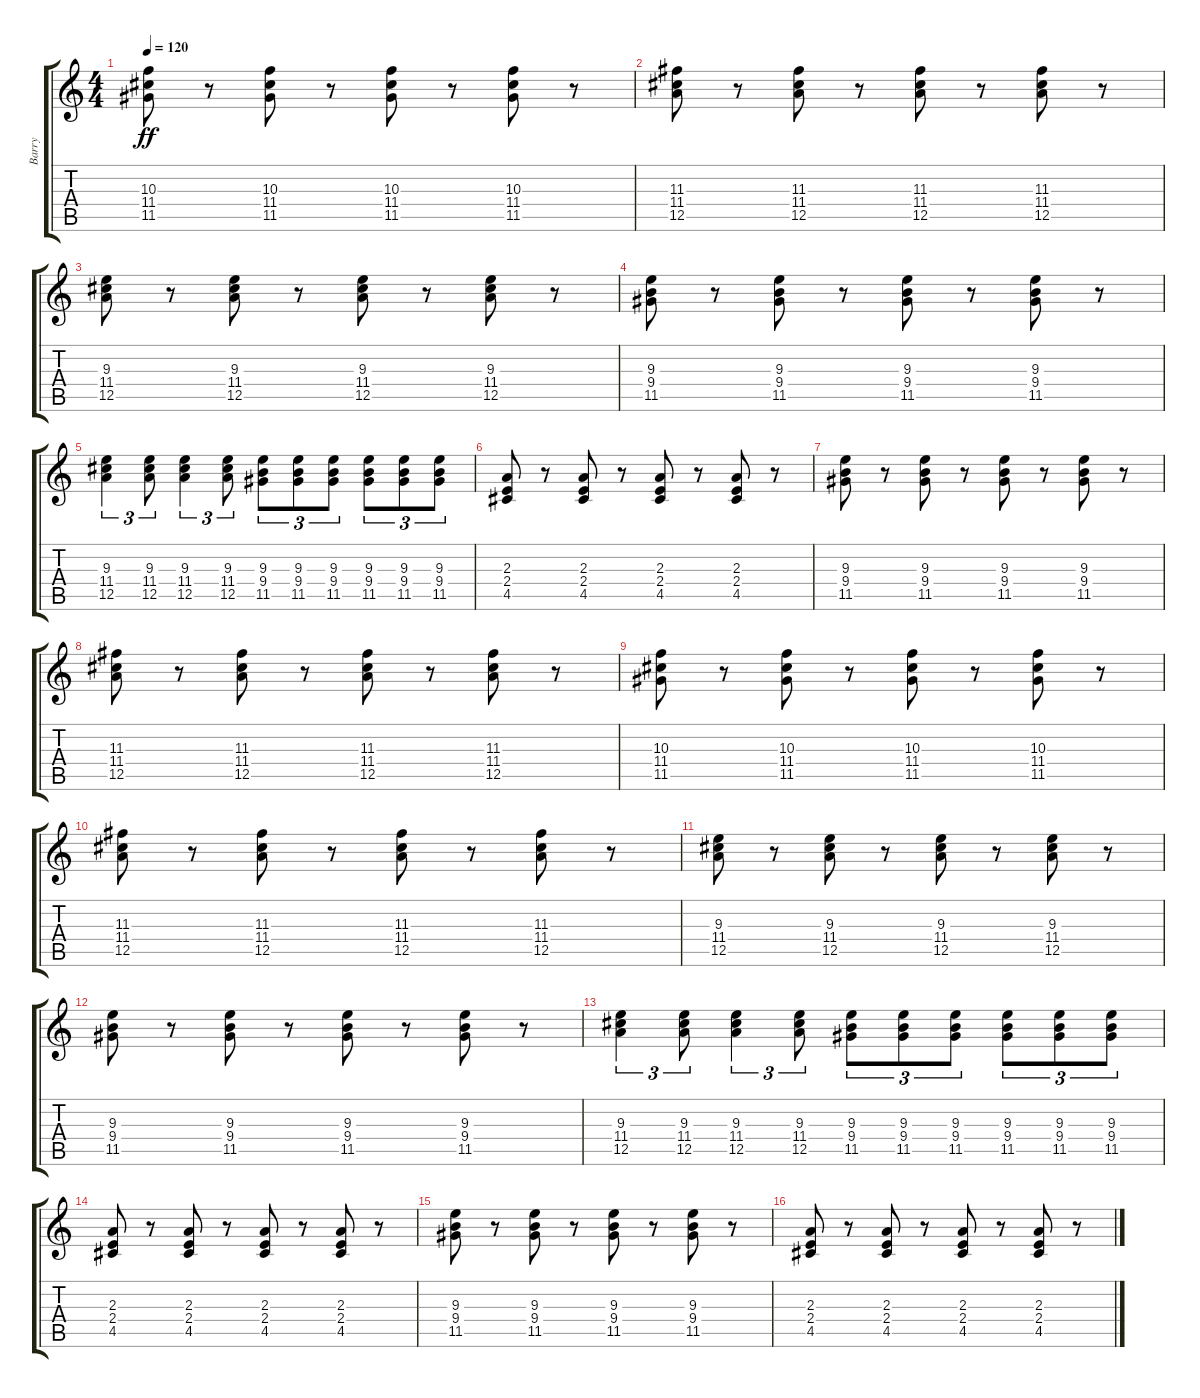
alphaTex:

\track ("Barry" "Barry") {instrument overdrivenguitar}
\staff {score tabs}
\tuning (E4 B3 G3 D3 A2 E2) {hide}
\ts (4 4)
\tempo 120
\clef g2
\ks c
(10.3 11.4 11.5).8{dy ff} r.8 (10.3 11.4 11.5).8 r.8 (10.3 11.4 11.5).8 r.8 (10.3 11.4 11.5).8 r.8 |
(11.3 11.4 12.5).8 r.8 (11.3 11.4 12.5).8 r.8 (11.3 11.4 12.5).8 r.8 (11.3 11.4 12.5).8 r.8 |
(9.3 11.4 12.5).8 r.8 (9.3 11.4 12.5).8 r.8 (9.3 11.4 12.5).8 r.8 (9.3 11.4 12.5).8 r.8 |
(9.3 9.4 11.5).8 r.8 (9.3 9.4 11.5).8 r.8 (9.3 9.4 11.5).8 r.8 (9.3 9.4 11.5).8 r.8 |
(9.3 11.4 12.5).4{tu (3 2)} (9.3 11.4 12.5).8{tu (3 2)} (9.3 11.4 12.5).4{tu (3 2)} (9.3 11.4 12.5).8{tu (3 2)} (9.3 9.4 11.5).8{tu (3 2)} (9.3 9.4 11.5).8{tu (3 2)} (9.3 9.4 11.5).8{tu (3 2)} (9.3 9.4 11.5).8{tu (3 2)} (9.3 9.4 11.5).8{tu (3 2)} (9.3 9.4 11.5).8{tu (3 2)} |
(2.3 2.4 4.5).8 r.8 (2.3 2.4 4.5).8 r.8 (2.3 2.4 4.5).8 r.8 (2.3 2.4 4.5).8 r.8 |
(9.3 9.4 11.5).8 r.8 (9.3 9.4 11.5).8 r.8 (9.3 9.4 11.5).8 r.8 (9.3 9.4 11.5).8 r.8 |
(11.3 11.4 12.5).8 r.8 (11.3 11.4 12.5).8 r.8 (11.3 11.4 12.5).8 r.8 (11.3 11.4 12.5).8 r.8 |
(10.3 11.4 11.5).8 r.8 (10.3 11.4 11.5).8 r.8 (10.3 11.4 11.5).8 r.8 (10.3 11.4 11.5).8 r.8 |
(11.3 11.4 12.5).8 r.8 (11.3 11.4 12.5).8 r.8 (11.3 11.4 12.5).8 r.8 (11.3 11.4 12.5).8 r.8 |
(9.3 11.4 12.5).8 r.8 (9.3 11.4 12.5).8 r.8 (9.3 11.4 12.5).8 r.8 (9.3 11.4 12.5).8 r.8 |
(9.3 9.4 11.5).8 r.8 (9.3 9.4 11.5).8 r.8 (9.3 9.4 11.5).8 r.8 (9.3 9.4 11.5).8 r.8 |
(9.3 11.4 12.5).4{tu (3 2)} (9.3 11.4 12.5).8{tu (3 2)} (9.3 11.4 12.5).4{tu (3 2)} (9.3 11.4 12.5).8{tu (3 2)} (9.3 9.4 11.5).8{tu (3 2)} (9.3 9.4 11.5).8{tu (3 2)} (9.3 9.4 11.5).8{tu (3 2)} (9.3 9.4 11.5).8{tu (3 2)} (9.3 9.4 11.5).8{tu (3 2)} (9.3 9.4 11.5).8{tu (3 2)} |
(2.3 2.4 4.5).8 r.8 (2.3 2.4 4.5).8 r.8 (2.3 2.4 4.5).8 r.8 (2.3 2.4 4.5).8 r.8 |
(9.3 9.4 11.5).8 r.8 (9.3 9.4 11.5).8 r.8 (9.3 9.4 11.5).8 r.8 (9.3 9.4 11.5).8 r.8 |
(2.3 2.4 4.5).8 r.8 (2.3 2.4 4.5).8 r.8 (2.3 2.4 4.5).8 r.8 (2.3 2.4 4.5).8 r.8
